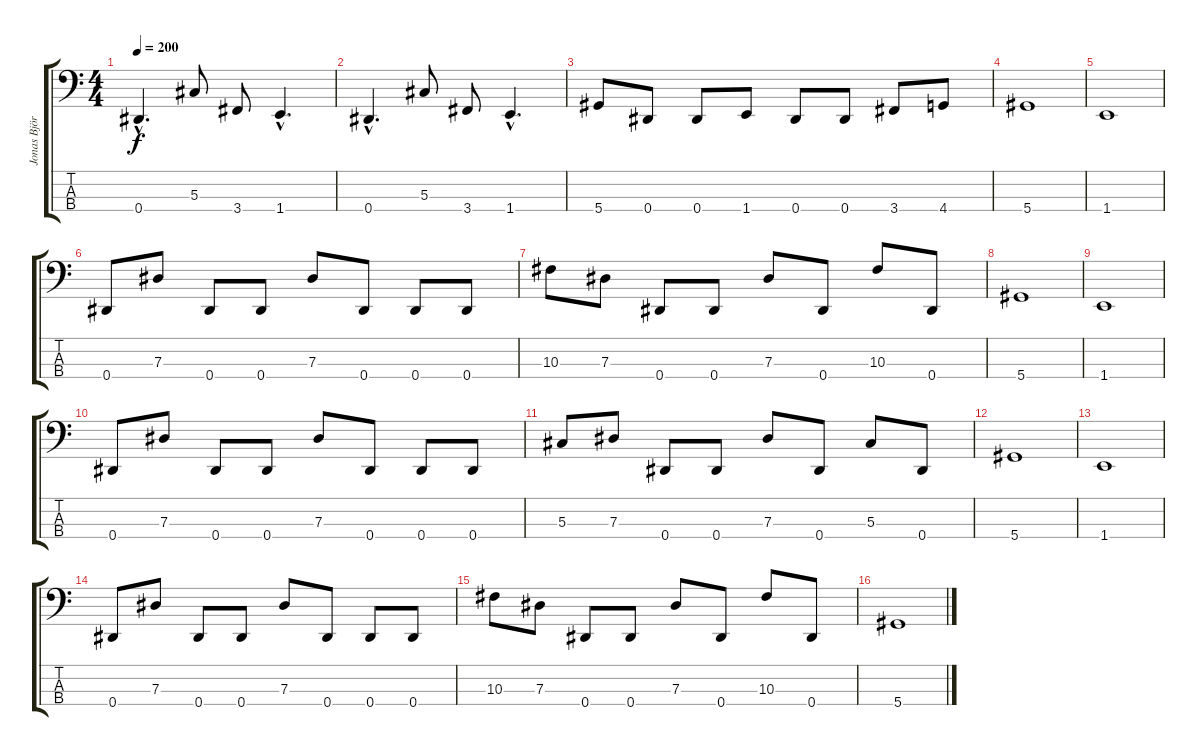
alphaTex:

\track ("Jonas Björler" "Jonas Björ") {instrument electricbassfinger}
\staff {score tabs}
\tuning (Gb2 Db2 Ab1 Eb1) {hide}
\ts (4 4)
\tempo 200
\clef f4
\ks c
0.4{hac}.4{d dy f} 5.3.8 3.4.8 1.4{hac}.4{d} |
0.4{hac}.4{d} 5.3.8 3.4.8 1.4{hac}.4{d} |
5.4.8 0.4.8 0.4.8 1.4.8 0.4.8 0.4.8 3.4.8 4.4.8 |
5.4.1 |
1.4.1 |
0.4.8 7.3.8 0.4.8 0.4.8 7.3.8 0.4.8 0.4.8 0.4.8 |
10.3.8 7.3.8 0.4.8 0.4.8 7.3.8 0.4.8 10.3.8 0.4.8 |
5.4.1 |
1.4.1 |
0.4.8 7.3.8 0.4.8 0.4.8 7.3.8 0.4.8 0.4.8 0.4.8 |
5.3.8 7.3.8 0.4.8 0.4.8 7.3.8 0.4.8 5.3.8 0.4.8 |
5.4.1 |
1.4.1 |
0.4.8 7.3.8 0.4.8 0.4.8 7.3.8 0.4.8 0.4.8 0.4.8 |
10.3.8 7.3.8 0.4.8 0.4.8 7.3.8 0.4.8 10.3.8 0.4.8 |
5.4.1
